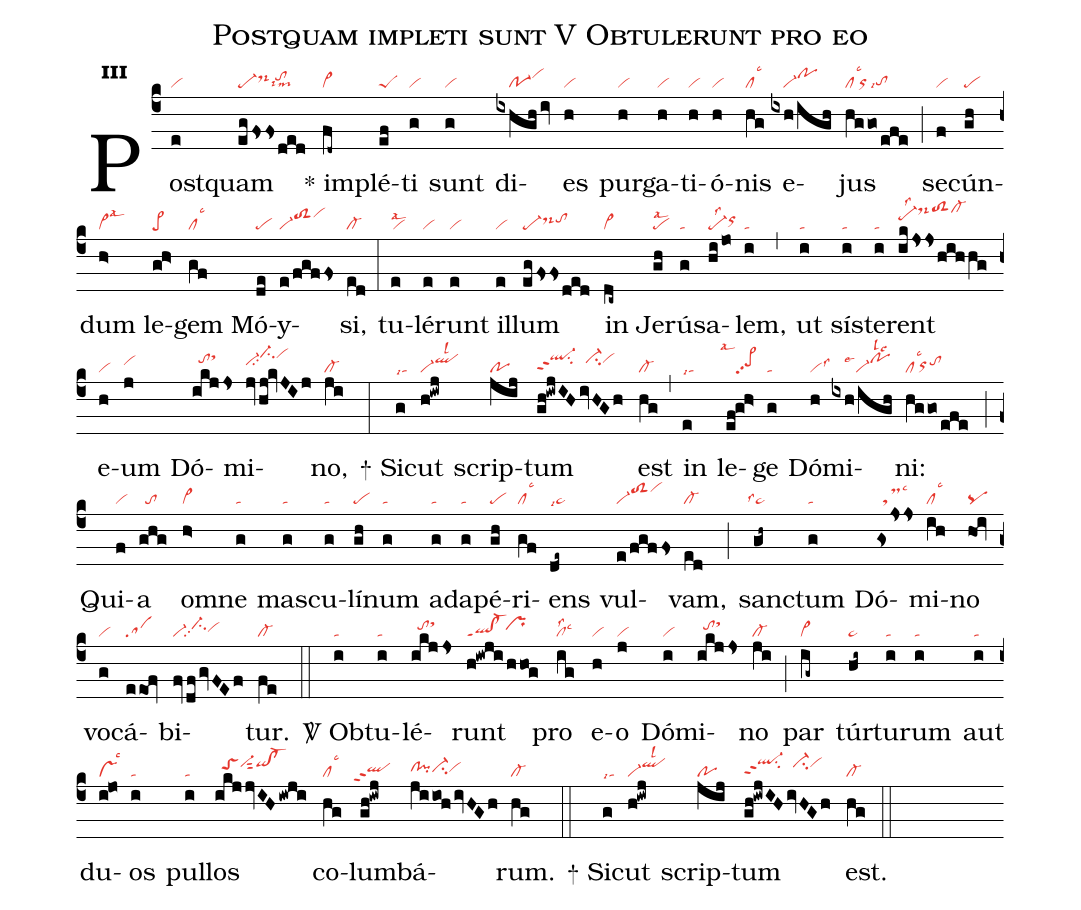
name:Postquam impleti sunt V Obtulerunt pro eo;
office-part:re;
mode:3;
nabc-lines:1;
%%
initial-style: 1;
name: Postquam impleti sunt;
mode:3;
office-part: Responsorium;
annotation: Resp.;
annotation: iii;
nabc-lines:1;
%%
(c4) Post(e|vi)quam(eg/fssded|pe-ds-hitohilsim8) <sp>*</sp> im(fd~|vi>)plé(ef|peS)ti(g|vi) sunt(g|vi) di(ixhgh/iv|////po-1vihj)es(h|vi) pur(h|vi)ga(h|vi)ti(h|vi)ó(h|vi)nis(hg|cllsc3) e(ixh/igh|////vi-pohj)jus(hggo/efe|cllsc3`orhgtohglsi7) (;) se(f|vi)cún(gh|pe)dum(h>|vi>lsal3) le(gh>|pe>)gem(gf|cllsc3) Mó(de|pe)y(e/fgffs|vi-toS2hjvihk)si,(ed|cl-) (:) tu(e|vilsal2)lé(e|vi)runt(e|vi) il(e|vi)lum(eg/fssded|pe-ds-hitohi) in(dc~|vi>) Je(gh|pelsal2)rú(g|ta)sa(hi/jo|pe-lss2orhi)lem,(i|ta) (,) ut(i|ta) sís(i|ta)te(i|ta)rent(ik/jsshihhg|pe-hjlss2ds-hmtoS2hmcl-hm) e(h|vi)um(j|vihi) Dó(ikjjs|//tohjsthl)mi(jv/hj!kvJIj|vi-hici-hlpp2vihl)no,(ji|cl-) (:)
<sp>+</sp> Sic(g|talsi7)ut(h!iwj|vi-qlhjlsl2) scrip(jij|po)tum(gh!iwjIHivHGh|ql-hkppt2su2ci-hjvihj) est(hg|cl-) (,) in(e|talsi7) le(ef!gh>|``pe>hipp2lsal1)ge(g|ta) Dó(h|vilss3)mi(ixh/igh|////vi-lse1pohjlslc2)ni:(hggo/efe|cllsc3`orhhtohi) (;) Qui(f|vi)a(ghg|//to) om(h>|vi>)ne(g|ta) mas(g|ta)cu(g|ta)lí(gh|pe)num(g|ta) ad(g|ta)a(g|ta)pé(gh|pe)ri(gf|cllsc3)ens(de~|ta>lsi7) vul(e/fgffs|vi-toS2hjvihk)vam,(ed|cl-) (;) sanc(gh~|``ta>lss1)tum(g|ta) Dó(gsjss|//tsMlsc3)mi(ih|cllsc3)no(hoi|pq) vo(g|vi)cá(eeof|sa)bi(fv/df/gvFEf|vi-/ci-hipp2vihh)tur.(fe|cl-) (::)

<sp>V/</sp> Ob(i|ta)tu(i|ta)lé(ikjjs|//tohisthk)runt(h!iwji/hhog|ql!cl-ppt1`prhi) pro(ig|cllss2lsc3) e(h|vi)o(j|vi) Dó(i|vi)mi(ikjjs|//tohisthk)no(ji|cl-) (;) par(ig~|vi>) túr(hi~|ta>)tu(i|ta)rum(i|ta) aut(i|ta) du(i!jo|vslsc3)os(i|ta) pul(i|ta)los(ikjjvIH/iwji|//toShivi-hjsut2qihj!cl-hj) co(hg|cllsc3)lum(gh!iwj|``qlhhppt2)bá(jiioh/ivHGh|clhh!pihhci-hhvihh)rum.(hg|cl-) (::)
<sp>+</sp> Sic(g|talsi7)ut(h!iwj|vi-qlhjlsl2) scrip(jij|po)tum(gh!iwjIHivHGh|ql-hkppt2su2ci-hjvihj) est.(hg|cl-) (::)
